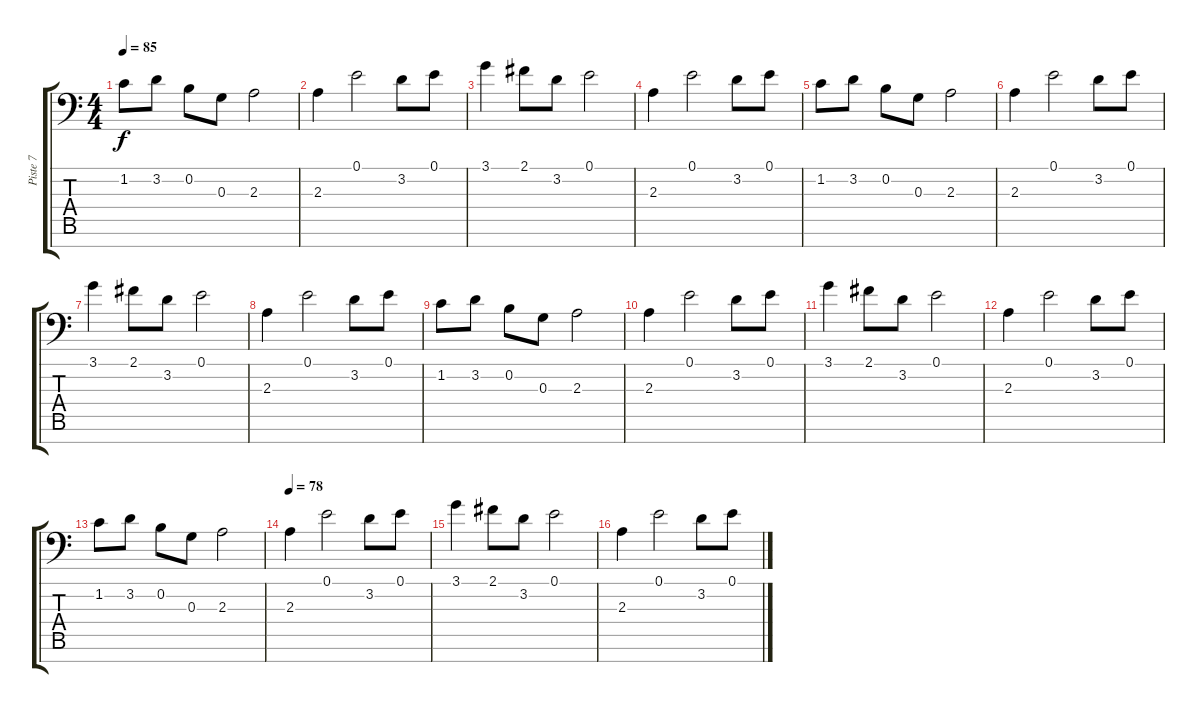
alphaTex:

\track ("Piste 7" "Piste 7") {instrument flute}
\staff {score tabs}
\tuning (E4 B3 G3 D3 A2 E2 C-1) {hide}
\ts (4 4)
\tempo 85
\clef f4
\ks c
1.2.8{dy f} 3.2.8 0.2.8 0.3.8 2.3.2 |
2.3.4 0.1.2 3.2.8 0.1.8 |
3.1.4 2.1.8 3.2.8 0.1.2 |
2.3.4 0.1.2 3.2.8 0.1.8 |
1.2.8 3.2.8 0.2.8 0.3.8 2.3.2 |
2.3.4{volume 11 instrument stringensemble1} 0.1.2 3.2.8 0.1.8 |
3.1.4 2.1.8 3.2.8 0.1.2 |
2.3.4 0.1.2 3.2.8 0.1.8 |
1.2.8 3.2.8 0.2.8 0.3.8 2.3.2 |
2.3.4 0.1.2 3.2.8 0.1.8 |
3.1.4 2.1.8 3.2.8 0.1.2 |
2.3.4 0.1.2 3.2.8 0.1.8 |
1.2.8 3.2.8 0.2.8 0.3.8 2.3.2 |
\tempo 78
2.3.4{volume 12 instrument flute} 0.1.2 3.2.8 0.1.8 |
3.1.4 2.1.8 3.2.8 0.1.2 |
2.3.4 0.1.2 3.2.8 0.1.8
